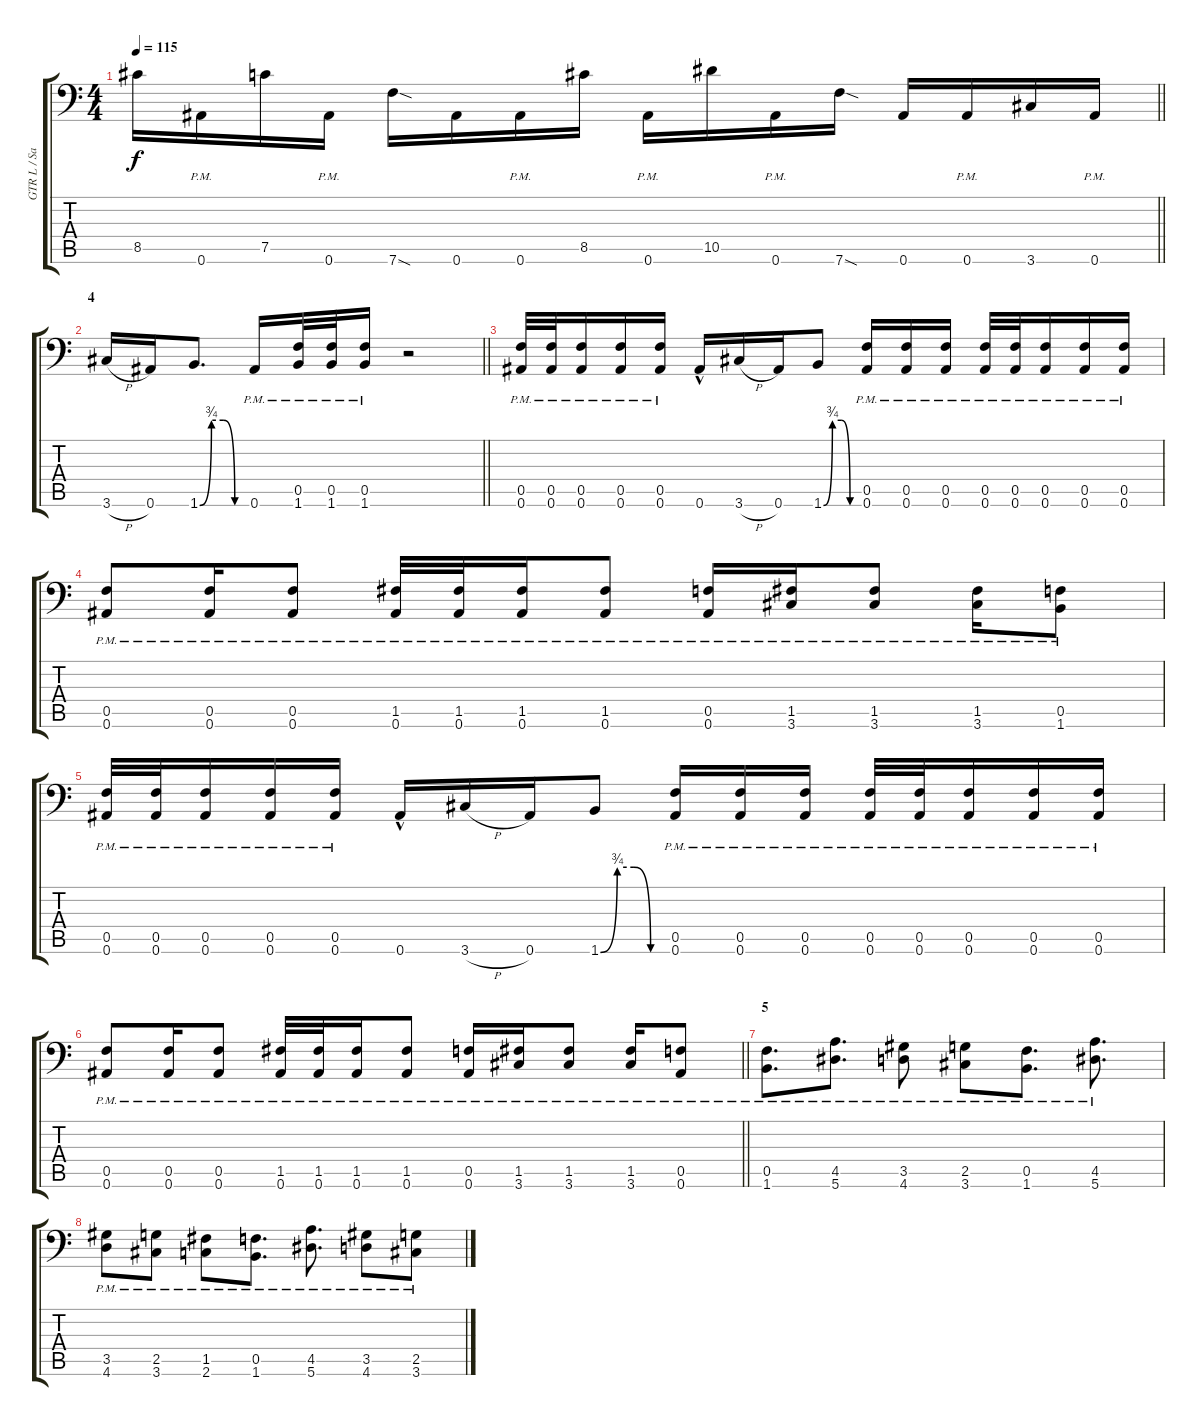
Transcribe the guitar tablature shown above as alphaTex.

\track ("GTR L / Sanch" "GTR L / Sa") {instrument distortionguitar}
\staff {score tabs}
\tuning (C4 G3 Eb3 Bb2 F2 Bb1) {hide}
\ts (4 4)
\tempo 115
\clef f4
\barLineRight lightlight
\ks c
8.5.16{dy f} 0.6{pm}.16 7.5.16 0.6{pm}.16 7.6{sod}.16 0.6.16 0.6{pm}.16 8.5.16 0.6{pm}.16 10.5.16 0.6{pm}.16 7.6{sod}.16 0.6.16 0.6{pm}.16 3.6.16 0.6{pm}.16 |
\section ("" "4")
\barLineRight lightlight
3.6{h}.16 0.6.16 1.6{be (custom 0 0 15 3 30 3 45 0 60 0)}.8{d} 0.6{pm}.16 (0.5{pm} 1.6{pm}).32 (0.5{pm} 1.6{pm}).32 (0.5{pm} 1.6{pm}).16 r.2 |
\section ("" "")
(0.5{pm} 0.6{pm}).32 (0.5{pm} 0.6{pm}).32 (0.5{pm} 0.6{pm}).16 (0.5{pm} 0.6{pm}).16 (0.5{pm} 0.6{pm}).16 0.6{hac}.16 3.6{h}.16 0.6.16 1.6{be (custom 0 0 15 3 30 3 45 0 60 0)}.8 (0.5{pm} 0.6{pm}).16 (0.5{pm} 0.6{pm}).16 (0.5{pm} 0.6{pm}).16 (0.5{pm} 0.6{pm}).32 (0.5{pm} 0.6{pm}).32 (0.5{pm} 0.6{pm}).16 (0.5{pm} 0.6{pm}).16 (0.5{pm} 0.6{pm}).16 |
(0.5{pm} 0.6{pm}).8 (0.5{pm} 0.6{pm}).16 (0.5{pm} 0.6{pm}).8 (1.5{pm} 0.6{pm}).32 (1.5{pm} 0.6{pm}).32 (1.5{pm} 0.6{pm}).16 (1.5{pm} 0.6{pm}).8 (0.5{pm} 0.6{pm}).16 (1.5{pm} 3.6{pm}).16 (1.5{pm} 3.6{pm}).8 (1.5{pm} 3.6{pm}).16 (0.5{pm} 1.6{pm}).8 |
(0.5{pm} 0.6{pm}).32 (0.5{pm} 0.6{pm}).32 (0.5{pm} 0.6{pm}).16 (0.5{pm} 0.6{pm}).16 (0.5{pm} 0.6{pm}).16 0.6{hac}.16 3.6{h}.16 0.6.16 1.6{be (custom 0 0 15 3 30 3 45 0 60 0)}.8 (0.5{pm} 0.6{pm}).16 (0.5{pm} 0.6{pm}).16 (0.5{pm} 0.6{pm}).16 (0.5{pm} 0.6{pm}).32 (0.5{pm} 0.6{pm}).32 (0.5{pm} 0.6{pm}).16 (0.5{pm} 0.6{pm}).16 (0.5{pm} 0.6{pm}).16 |
\barLineRight lightlight
(0.5{pm} 0.6{pm}).8 (0.5{pm} 0.6{pm}).16 (0.5{pm} 0.6{pm}).8 (1.5{pm} 0.6{pm}).32 (1.5{pm} 0.6{pm}).32 (1.5{pm} 0.6{pm}).16 (1.5{pm} 0.6{pm}).8 (0.5{pm} 0.6{pm}).16 (1.5{pm} 3.6{pm}).16 (1.5{pm} 3.6{pm}).8 (1.5{pm} 3.6{pm}).16 (0.5{pm} 0.6{pm}).8 |
\section ("" "5")
(0.5{pm} 1.6{pm}).8{d} (4.5{pm} 5.6{pm}).8{d} (3.5{pm} 4.6{pm}).8 (2.5{pm} 3.6{pm}).8 (0.5{pm} 1.6{pm}).8{d} (4.5{pm} 5.6{pm}).8{d} |
(3.5{pm} 4.6{pm}).8 (2.5{pm} 3.6{pm}).8 (1.5{pm} 2.6{pm}).8 (0.5{pm} 1.6{pm}).8{d} (4.5{pm} 5.6{pm}).8{d} (3.5{pm} 4.6{pm}).8 (2.5{pm} 3.6{pm}).8
